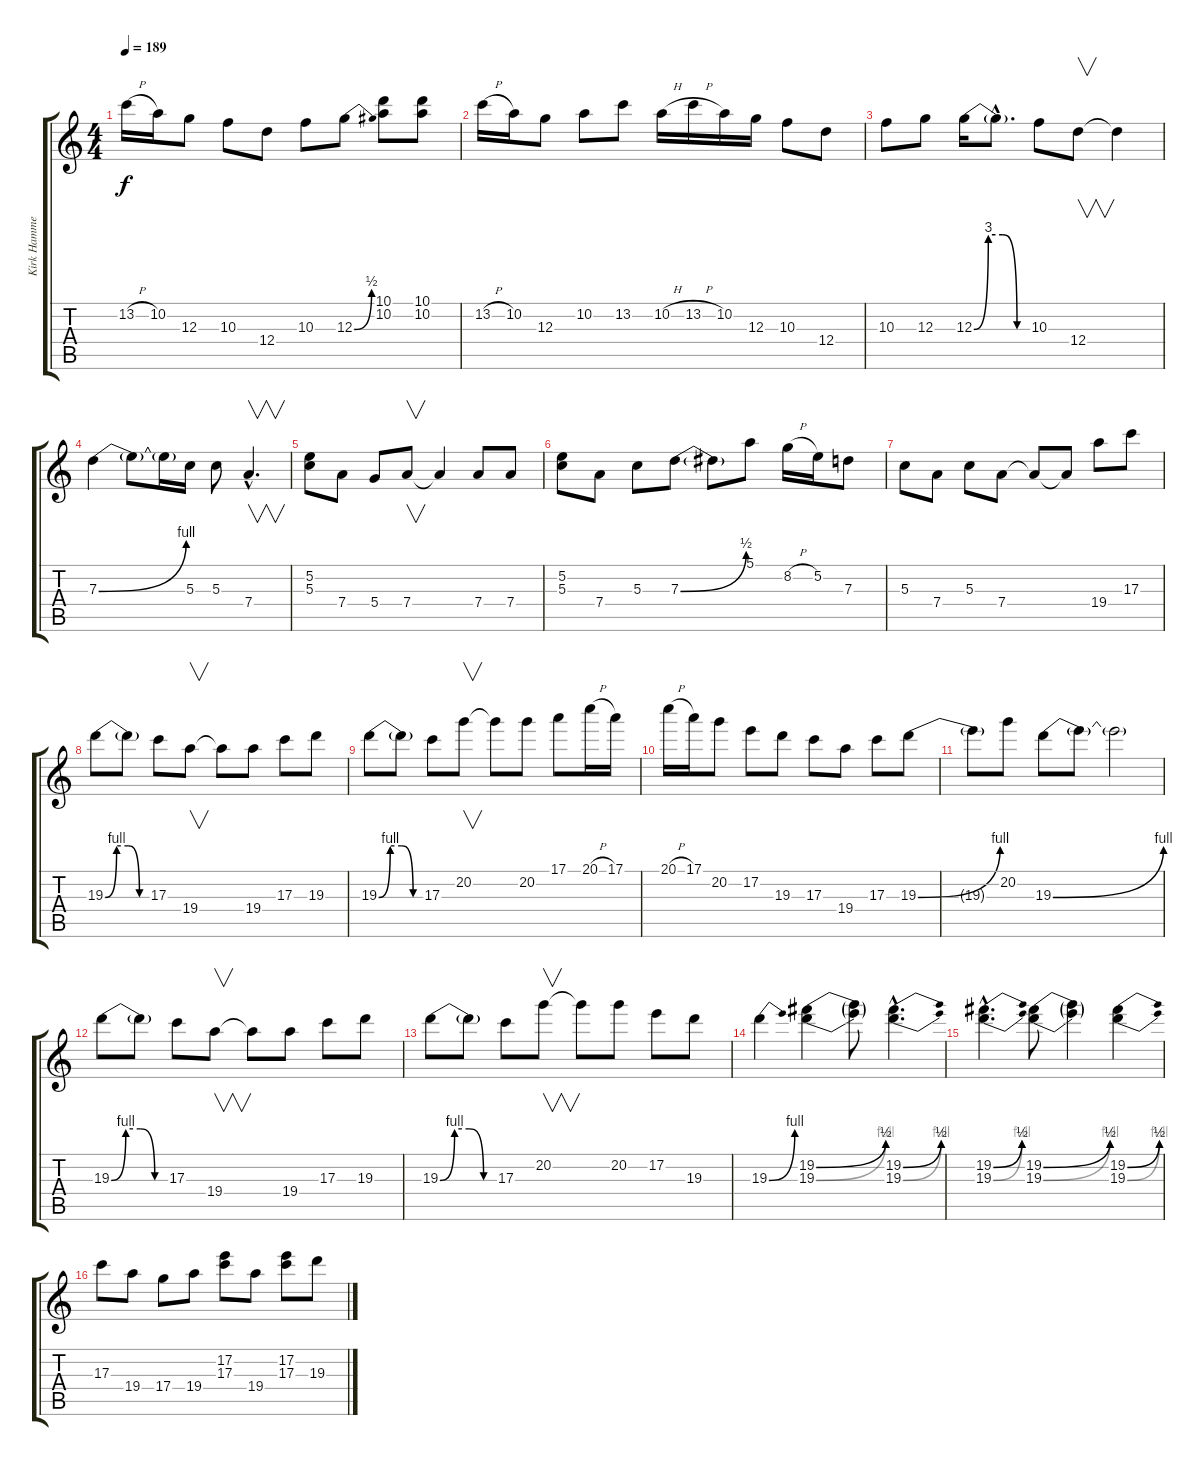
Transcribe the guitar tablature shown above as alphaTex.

\track ("Kirk Hammet (Ov. Gtr)" "Kirk Hamme") {instrument overdrivenguitar}
\staff {score tabs}
\tuning (E4 B3 G3 D3 A2 E2) {hide}
\ts (4 4)
\tempo 189
\clef g2
\ks c
13.2{h}.16{dy f} 10.2.16 12.3.8 10.3.8 12.4.8 10.3.8 12.3{be (bend 0 0 60 2)}.8 (10.1 10.2).8 (10.1 10.2).8 |
13.2{h}.16 10.2.16 12.3.8 10.2.8 13.2.8 10.2{h}.16 13.2{h}.16 10.2.16 12.3.16 10.3.8 12.4.8 |
10.3.8 12.3.8 12.3{be (custom 0 0 15 12 30 12 45 0 60 0)}.16 12.3{hac t}.8{d} 10.3.8 12.4.8{v} 12.4{t}.4 |
7.3{be (bend 0 0 60 4)}.4 7.3{t}.8 7.3{t}.16 5.3.16 5.3.8 7.4{hac}.4{v d} |
(5.2 5.3).8 7.4.8 5.4.8 7.4.8{v} 7.4{t}.4 7.4.8 7.4.8 |
(5.2 5.3).8 7.4.8 5.3.8 7.3{be (bend 0 0 60 2)}.8 7.3{t}.8 5.1.8 8.2{h}.16 5.2.16 7.3.8 |
5.3.8 7.4.8 5.3.8 7.4.8 7.4{t}.8 7.4{t}.8 19.4.8 17.3.8 |
19.3{be (custom 0 0 15 4 30 4 45 0 60 0)}.8 19.3{t}.8 17.3.8 19.4.8{v} 19.4{t}.8 19.4.8 17.3.8 19.3.8 |
19.3{be (custom 0 0 15 4 30 4 45 0 60 0)}.8 19.3{t}.8 17.3.8 20.2.8{v} 20.2{t}.8 20.2.8 17.1.8 20.1{h}.16 17.1.16 |
20.1{h}.16 17.1.16 20.2.8 17.2.8 19.3.8 17.3.8 19.4.8 17.3.8 19.3{be (bend 0 0 60 4)}.8 |
19.3{t}.8 20.2.8 19.3{be (bend 0 0 60 4)}.8 19.3{t}.8 19.3{t}.2 |
19.3{be (custom 0 0 15 4 30 4 45 0 60 0)}.8 19.3{t}.8 17.3.8 19.4.8{v} 19.4{t}.8 19.4.8 17.3.8 19.3.8 |
19.3{be (custom 0 0 15 4 30 4 45 0 60 0)}.8 19.3{t}.8 17.3.8 20.2.8{v} 20.2{t}.8 20.2.8 17.2.8 19.3.8 |
19.3{be (bend 0 0 60 4)}.4 (19.2{be (bend 0 0 60 2)} 19.3{be (bend 0 0 60 4)}).4 (19.2{t} 19.3{t}).8 (19.2{be (bend 0 0 60 2) hac} 19.3{be (bend 0 0 60 4) hac}).4{d} |
(19.2{be (bend 0 0 60 2) hac} 19.3{be (bend 0 0 60 4) hac}).4{d} (19.2{be (bend 0 0 60 2)} 19.3{be (bend 0 0 60 4)}).8 (19.2{t} 19.3{t}).4 (19.2{be (bend 0 0 60 2)} 19.3{be (bend 0 0 60 4)}).4 |
17.3.8 19.4.8 17.4.8 19.4.8 (17.2 17.3).8 19.4.8 (17.2 17.3).8 19.3.8
